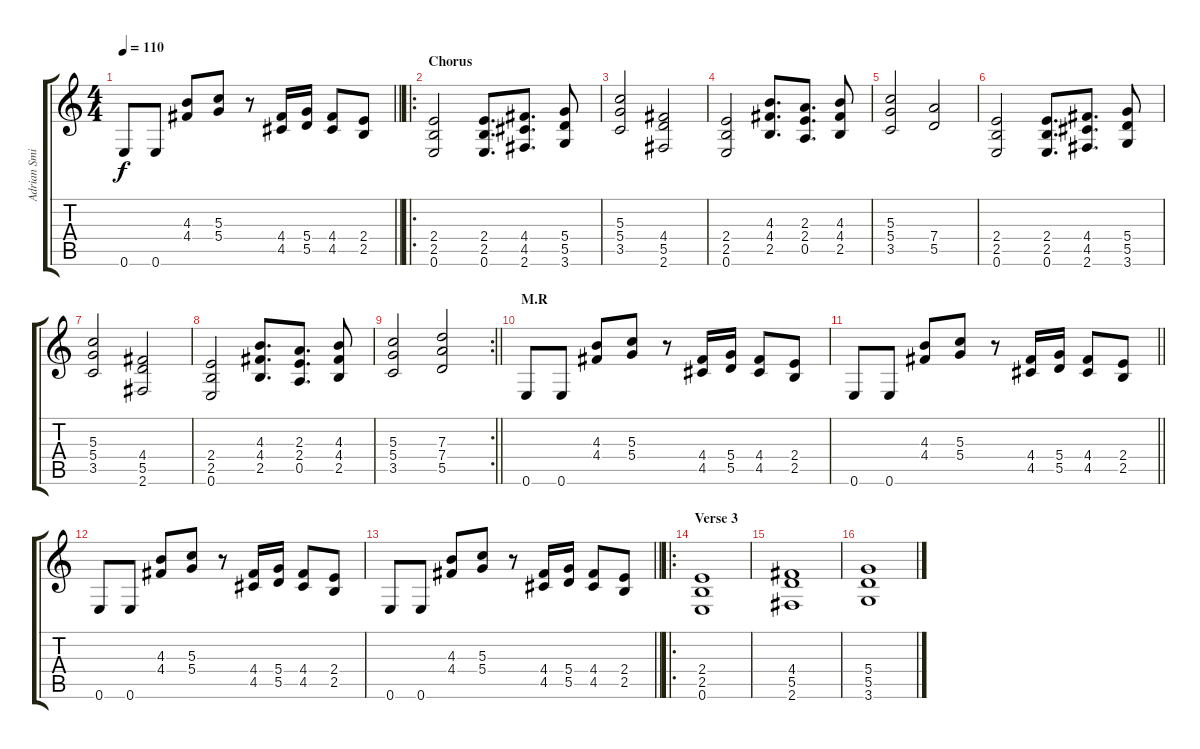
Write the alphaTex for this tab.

\track ("Adrian Smith (Dis)" "Adrian Smi") {instrument distortionguitar}
\staff {score tabs}
\tuning (E4 B3 G3 D3 A2 E2) {hide}
\ts (4 4)
\tempo 110
\clef g2
\barLineRight lightlight
\ks c
0.6.8{dy f} 0.6.8 (4.3 4.4).8 (5.3 5.4).8 r.8 (4.4 4.5).16 (5.4 5.5).16 (4.4 4.5).8 (2.4 2.5).8 |
\ro
\section ("" "Chorus")
(2.4 2.5 0.6).2 (2.4 2.5 0.6).8{d} (4.4 4.5 2.6).8{d} (5.4 5.5 3.6).8 |
(5.3 5.4 3.5).2 (4.4 5.5 2.6).2 |
(2.4 2.5 0.6).2 (4.3 4.4 2.5).8{d} (2.3 2.4 0.5).8{d} (4.3 4.4 2.5).8 |
(5.3 5.4 3.5).2 (7.4 5.5).2 |
(2.4 2.5 0.6).2 (2.4 2.5 0.6).8{d} (4.4 4.5 2.6).8{d} (5.4 5.5 3.6).8 |
(5.3 5.4 3.5).2 (4.4 5.5 2.6).2 |
(2.4 2.5 0.6).2 (4.3 4.4 2.5).8{d} (2.3 2.4 0.5).8{d} (4.3 4.4 2.5).8 |
\rc 2
\barLineRight lightlight
(5.3 5.4 3.5).2 (7.3 7.4 5.5).2 |
\section ("" "M.R")
0.6.8 0.6.8 (4.3 4.4).8 (5.3 5.4).8 r.8 (4.4 4.5).16 (5.4 5.5).16 (4.4 4.5).8 (2.4 2.5).8 |
\barLineRight lightlight
0.6.8 0.6.8 (4.3 4.4).8 (5.3 5.4).8 r.8 (4.4 4.5).16 (5.4 5.5).16 (4.4 4.5).8 (2.4 2.5).8 |
0.6.8 0.6.8 (4.3 4.4).8 (5.3 5.4).8 r.8 (4.4 4.5).16 (5.4 5.5).16 (4.4 4.5).8 (2.4 2.5).8 |
\barLineRight lightlight
0.6.8 0.6.8 (4.3 4.4).8 (5.3 5.4).8 r.8 (4.4 4.5).16 (5.4 5.5).16 (4.4 4.5).8 (2.4 2.5).8 |
\ro
\section ("" "Verse 3")
(2.4 2.5 0.6).1 |
(4.4 5.5 2.6).1 |
(5.4 5.5 3.6).1
